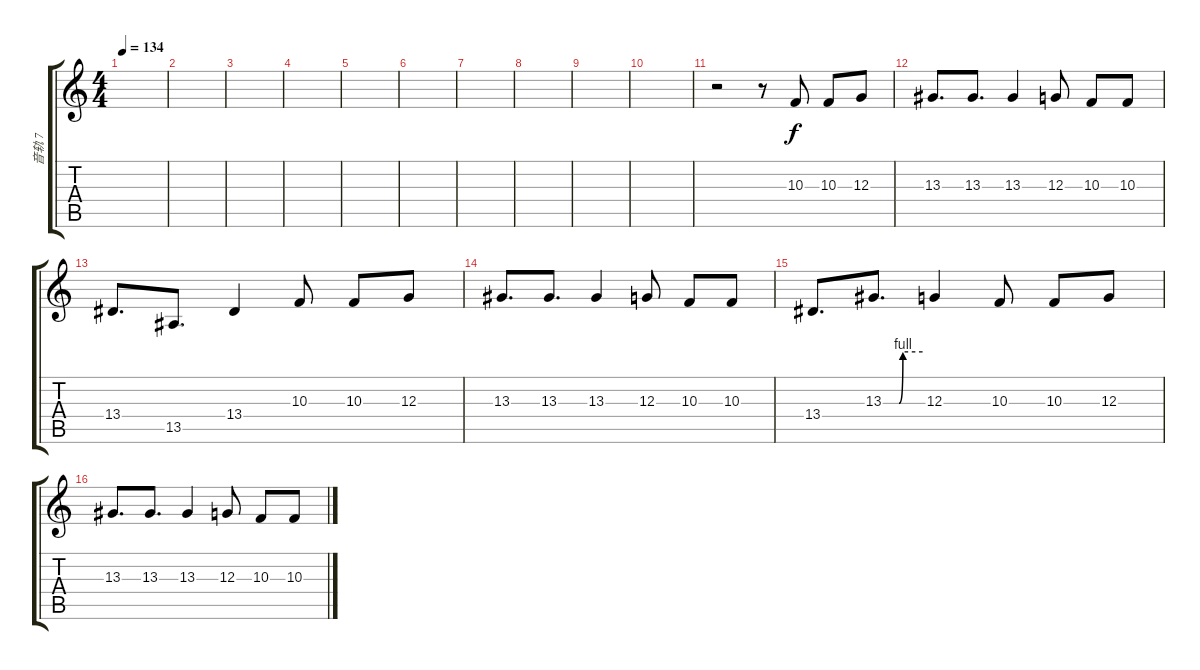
\track ("音轨 7" "音轨 7") {instrument lead8bassandlead}
\staff {score tabs}
\tuning (E4 B3 G3 D3 A2 E2) {hide}
\ts (4 4)
\tempo 134
\clef g2
\ks c
|
|
|
|
|
|
|
|
|
|
r.2 r.8 10.3.8 10.3.8 12.3.8 |
13.3.8{d} 13.3.8{d} 13.3.4 12.3.8 10.3.8 10.3.8 |
13.4.8{d} 13.5.8{d} 13.4.4 10.3.8 10.3.8 12.3.8 |
13.3.8{d} 13.3.8{d} 13.3.4 12.3.8 10.3.8 10.3.8 |
13.4.8{d} 13.3{be (custom 0 0 24 0 30 4 60 4)}.8{d} 12.3.4 10.3.8 10.3.8 12.3.8 |
13.3.8{d} 13.3.8{d} 13.3.4 12.3.8 10.3.8 10.3.8
